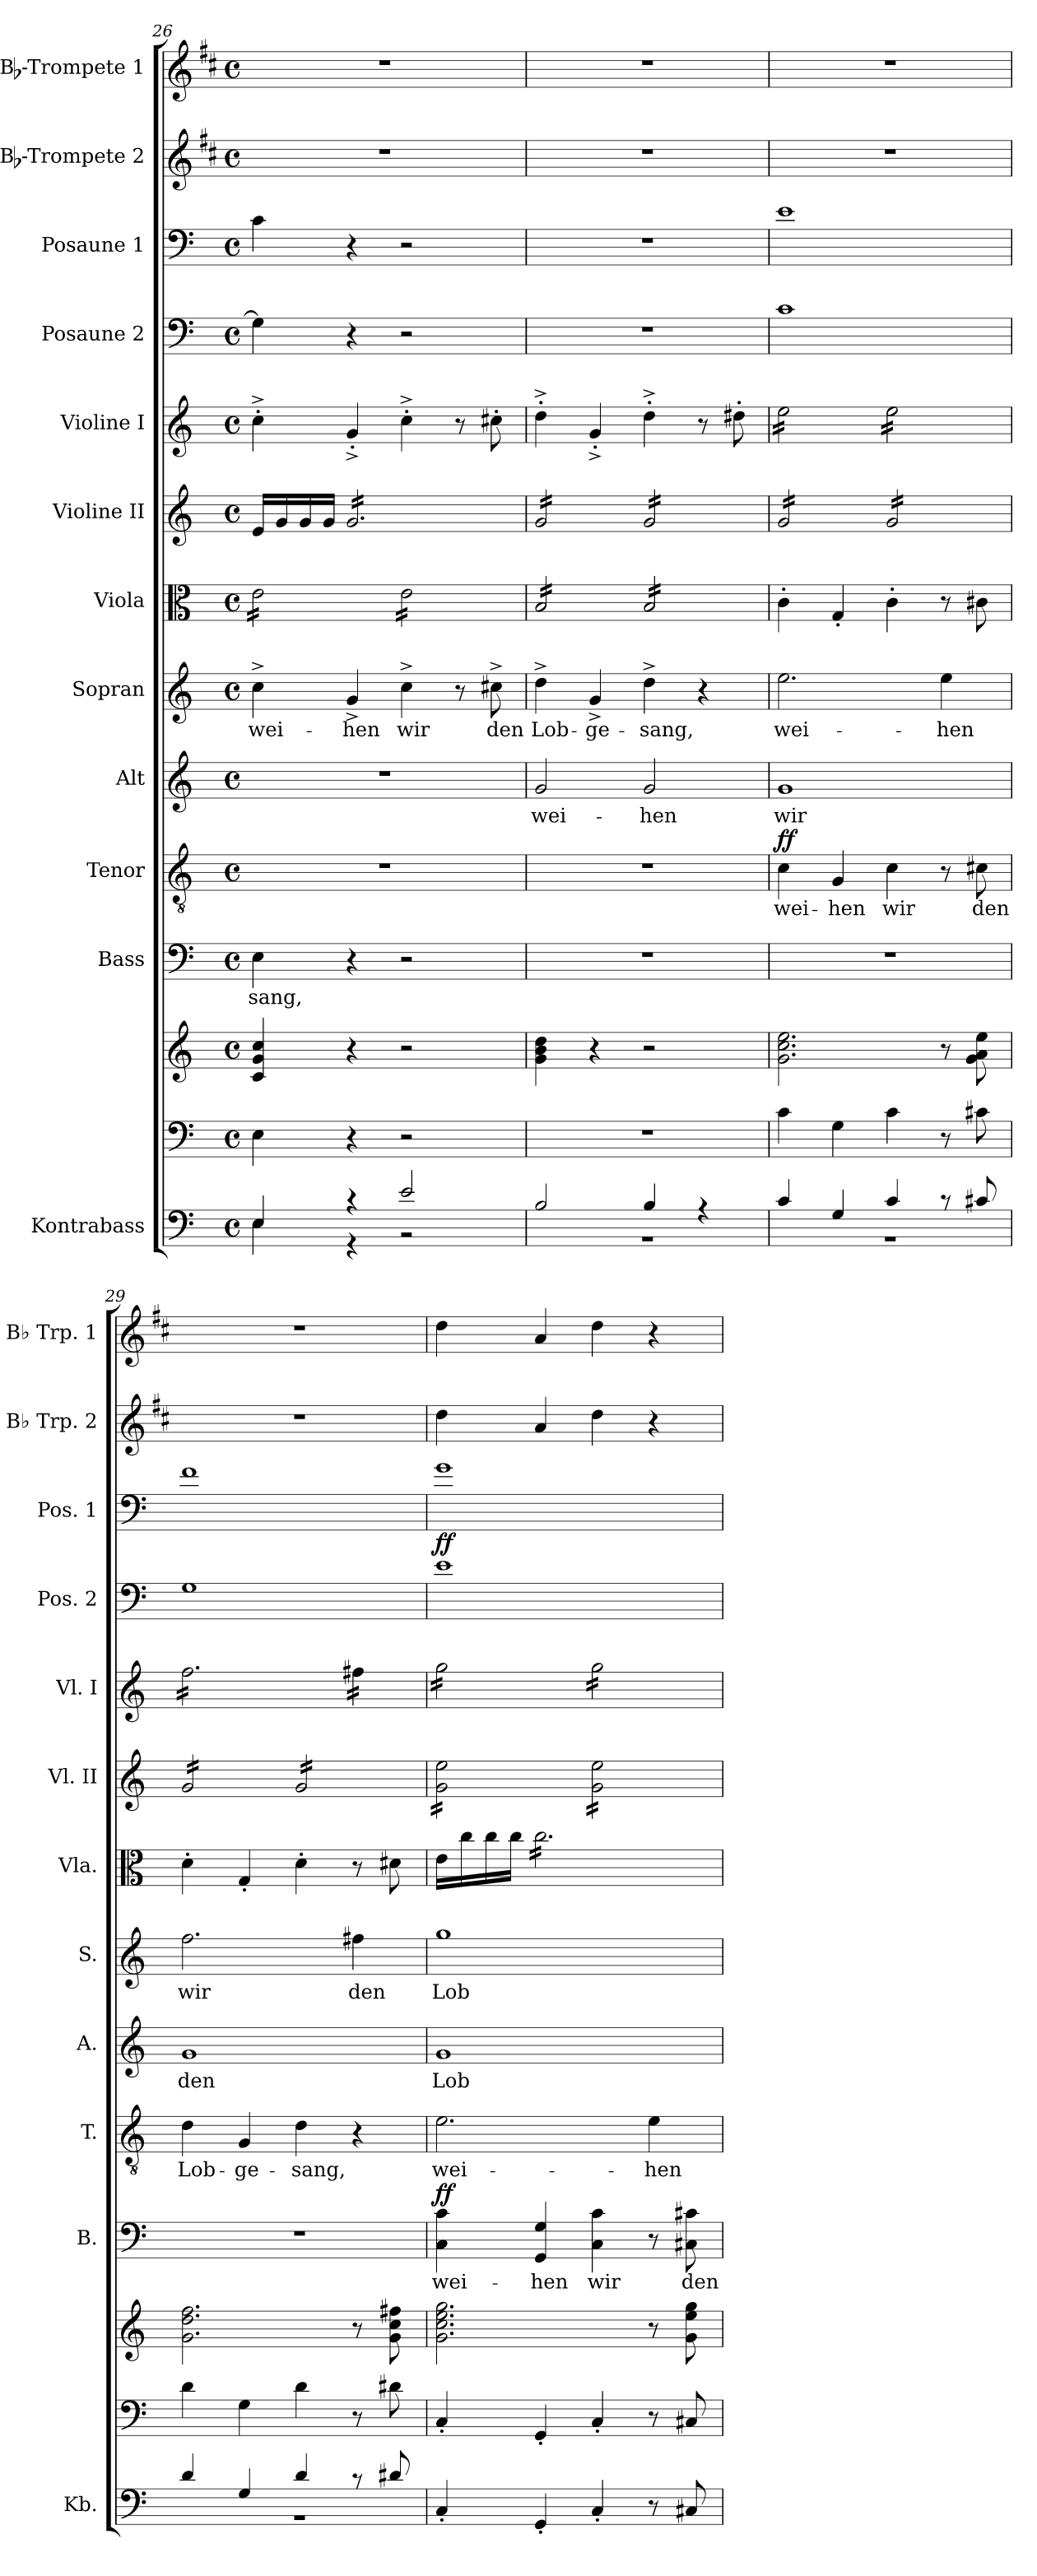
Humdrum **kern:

**kern	**kern	**kern	**kern	**text	**dynam	**kern	**text	**dynam	**kern	**text	**kern	**text	**kern	**kern	**kern	**kern	**kern	**dynam	**kern	**kern
*part13	*part12	*part12	*part11	*part11	*part11	*part10	*part10	*part10	*part9	*part9	*part8	*part8	*part7	*part6	*part5	*part4	*part3	*part3	*part2	*part1
*staff14	*staff13	*staff12	*staff11	*staff11	*staff11	*staff10	*staff10	*staff10	*staff9	*staff9	*staff8	*staff8	*staff7	*staff6	*staff5	*staff4	*staff3	*staff3	*staff2	*staff1
*I"Kontrabass	*	*	*I"Bass	*	*	*I"Tenor	*	*	*I"Alt	*	*I"Sopran	*	*I"Viola	*I"Violine II	*I"Violine I	*I"Posaune 2	*I"Posaune 1	*	*I"Bb-Trompete 2	*I"Bb-Trompete 1
*I'Kb.	*	*	*I'B.	*	*	*I'T.	*	*	*I'A.	*	*I'S.	*	*I'Vla.	*I'Vl. II	*I'Vl. I	*I'Pos. 2	*I'Pos. 1	*	*I'Bb Trp. 2	*I'Bb Trp. 1
*clefF4	*clefF4	*clefG2	*clefF4	*	*	*clefGv2	*	*	*clefG2	*	*clefG2	*	*clefC3	*clefG2	*clefG2	*clefF4	*clefF4	*	*clefG2	*clefG2
*ITrd7c12	*	*	*	*	*	*	*	*	*	*	*	*	*	*	*	*	*	*	*ITrd1c2	*ITrd1c2
*k[]	*k[]	*k[]	*k[]	*	*	*k[]	*	*	*k[]	*	*k[]	*	*k[]	*k[]	*k[]	*k[]	*k[]	*	*k[]	*k[]
*C:	*C:	*C:	*C:	*	*	*C:	*	*	*C:	*	*C:	*	*C:	*C:	*C:	*C:	*C:	*	*C:	*C:
*M4/4	*M4/4	*M4/4	*M4/4	*	*	*M4/4	*	*	*M4/4	*	*M4/4	*	*M4/4	*M4/4	*M4/4	*M4/4	*M4/4	*	*M4/4	*M4/4
*met(c)	*met(c)	*met(c)	*met(c)	*	*	*met(c)	*	*	*met(c)	*	*met(c)	*	*met(c)	*met(c)	*met(c)	*met(c)	*met(c)	*	*met(c)	*met(c)
=26	=26	=26	=26	=26	=26	=26	=26	=26	=26	=26	=26	=26	=26	=26	=26	=26	=26	=26	=26	=26
*^	*	*	*	*	*	*	*	*	*	*	*	*	*	*	*	*	*	*	*	*
!	!	!	!	!	!LO:LY:b	!	!	!	!	!	!	!	!LO:LY:b	!	!	!	!	!	!	!	!
*	*	*	*	*	*	*	*	*	*	*	*	*	*	*tremolo	*	*	*	*	*	*	*
4EE/	4EE\	4E\	4c/ 4g/ 4cc/	4E\	-sang,	.	1r	.	.	1r	.	4cc^>\	wei-	16e\LL	16e/LL	4cc^>'>\	4G\]	4c\	.	1r	1r
.	.	.	.	.	.	.	.	.	.	.	.	.	.	16e\	16g/	.	.	.	.	.	.
.	.	.	.	.	.	.	.	.	.	.	.	.	.	16e\	16g/	.	.	.	.	.	.
.	.	.	.	.	.	.	.	.	.	.	.	.	.	16e\	16g/JJ	.	.	.	.	.	.
!	!	!	!	!	!	!	!	!	!	!	!	!	!LO:LY:b	!	!	!	!	!	!	!	!
*	*	*	*	*	*	*	*	*	*	*	*	*	*	*	*tremolo	*	*	*	*	*	*
4r	4r	4r	4r	4r	.	.	.	.	.	.	.	4g^</	-hen	16e\	16g/LL	4g^<'</	4r	4r	.	.	.
.	.	.	.	.	.	.	.	.	.	.	.	.	.	16e\	16g/	.	.	.	.	.	.
.	.	.	.	.	.	.	.	.	.	.	.	.	.	16e\	16g/	.	.	.	.	.	.
.	.	.	.	.	.	.	.	.	.	.	.	.	.	16e\JJ	16g/	.	.	.	.	.	.
!	!	!	!	!	!	!	!	!	!	!	!	!	!LO:LY:b	!	!	!	!	!	!	!	!
2E/	2r	2r	2r	2r	.	.	.	.	.	.	.	4cc^>\	wir	16e\LL	16g/	4cc^>'>\	2r	2r	.	.	.
.	.	.	.	.	.	.	.	.	.	.	.	.	.	16e\	16g/	.	.	.	.	.	.
.	.	.	.	.	.	.	.	.	.	.	.	.	.	16e\	16g/	.	.	.	.	.	.
.	.	.	.	.	.	.	.	.	.	.	.	.	.	16e\	16g/	.	.	.	.	.	.
.	.	.	.	.	.	.	.	.	.	.	.	8r	.	16e\	16g/	8r	.	.	.	.	.
.	.	.	.	.	.	.	.	.	.	.	.	.	.	16e\	16g/	.	.	.	.	.	.
!	!	!	!	!	!	!	!	!	!	!	!	!	!LO:LY:b	!	!	!	!	!	!	!	!
.	.	.	.	.	.	.	.	.	.	.	.	8cc#X^>\	den	16e\	16g/	8cc#X'>\	.	.	.	.	.
.	.	.	.	.	.	.	.	.	.	.	.	.	.	16e\JJ	16g/JJ	.	.	.	.	.	.
!!LO:PB:g=z
=27	=27	=27	=27	=27	=27	=27	=27	=27	=27	=27	=27	=27	=27	=27	=27	=27	=27	=27	=27	=27	=27
!	!	!	!	!	!	!	!	!	!	!	!LO:LY:b	!	!LO:LY:b	!	!	!	!	!	!	!	!
2BB/	1rBB	1r	4g\ 4b\ 4dd\	1r	.	.	1r	.	.	2g/	wei-	4dd^>\	Lob-	16B/LL	16g/LL	4dd^>'>\	1r	1r	.	1r	1r
.	.	.	.	.	.	.	.	.	.	.	.	.	.	16B/	16g/	.	.	.	.	.	.
.	.	.	.	.	.	.	.	.	.	.	.	.	.	16B/	16g/	.	.	.	.	.	.
.	.	.	.	.	.	.	.	.	.	.	.	.	.	16B/	16g/	.	.	.	.	.	.
!	!	!	!	!	!	!	!	!	!	!	!	!	!LO:LY:b	!	!	!	!	!	!	!	!
.	.	.	4r	.	.	.	.	.	.	.	.	4g^</	-ge-	16B/	16g/	4g^<'</	.	.	.	.	.
.	.	.	.	.	.	.	.	.	.	.	.	.	.	16B/	16g/	.	.	.	.	.	.
.	.	.	.	.	.	.	.	.	.	.	.	.	.	16B/	16g/	.	.	.	.	.	.
.	.	.	.	.	.	.	.	.	.	.	.	.	.	16B/JJ	16g/JJ	.	.	.	.	.	.
!	!	!	!	!	!	!	!	!	!	!	!LO:LY:b	!	!LO:LY:b	!	!	!	!	!	!	!	!
4BB/	.	.	2r	.	.	.	.	.	.	2g/	-hen	4dd^>\	-sang,	16B/LL	16g/LL	4dd^>'>\	.	.	.	.	.
.	.	.	.	.	.	.	.	.	.	.	.	.	.	16B/	16g/	.	.	.	.	.	.
.	.	.	.	.	.	.	.	.	.	.	.	.	.	16B/	16g/	.	.	.	.	.	.
.	.	.	.	.	.	.	.	.	.	.	.	.	.	16B/	16g/	.	.	.	.	.	.
4rA	.	.	.	.	.	.	.	.	.	.	.	4r	.	16B/	16g/	8r	.	.	.	.	.
.	.	.	.	.	.	.	.	.	.	.	.	.	.	16B/	16g/	.	.	.	.	.	.
.	.	.	.	.	.	.	.	.	.	.	.	.	.	16B/	16g/	8dd#X'>\	.	.	.	.	.
.	.	.	.	.	.	.	.	.	.	.	.	.	.	16B/JJ	16g/JJ	.	.	.	.	.	.
*	*	*	*	*	*	*	*	*	*	*	*	*	*	*Xtremolo	*	*	*	*	*	*	*
=28	=28	=28	=28	=28	=28	=28	=28	=28	=28	=28	=28	=28	=28	=28	=28	=28	=28	=28	=28	=28	=28
!	!	!	!	!	!	!	!	!LO:LY:b	!LO:DY:a	!	!LO:LY:b	!	!LO:LY:b	!	!	!	!	!	!	!	!
*	*	*	*	*	*	*	*	*	*	*	*	*	*	*	*	*tremolo	*	*	*	*	*
4C/	1rBB	4c\	2.g\ 2.cc\ 2.ee\	1r	.	.	4c\	wei-	ff	1g	wir	2.ee\	wei-	4c'>\	16g/LL	16ee\LL	1c	1e	.	1r	1r
.	.	.	.	.	.	.	.	.	.	.	.	.	.	.	16g/	16ee\	.	.	.	.	.
.	.	.	.	.	.	.	.	.	.	.	.	.	.	.	16g/	16ee\	.	.	.	.	.
.	.	.	.	.	.	.	.	.	.	.	.	.	.	.	16g/	16ee\	.	.	.	.	.
!	!	!	!	!	!	!	!	!LO:LY:b	!	!	!	!	!	!	!	!	!	!	!	!	!
4GG/	.	4G\	.	.	.	.	4G/	-hen	.	.	.	.	.	4G'</	16g/	16ee\	.	.	.	.	.
.	.	.	.	.	.	.	.	.	.	.	.	.	.	.	16g/	16ee\	.	.	.	.	.
.	.	.	.	.	.	.	.	.	.	.	.	.	.	.	16g/	16ee\	.	.	.	.	.
.	.	.	.	.	.	.	.	.	.	.	.	.	.	.	16g/JJ	16ee\JJ	.	.	.	.	.
!	!	!	!	!	!	!	!	!LO:LY:b	!	!	!	!	!	!	!	!	!	!	!	!	!
4C/	.	4c\	.	.	.	.	4c\	wir	.	.	.	.	.	4c'>\	16g/LL	16ee\LL	.	.	.	.	.
.	.	.	.	.	.	.	.	.	.	.	.	.	.	.	16g/	16ee\	.	.	.	.	.
.	.	.	.	.	.	.	.	.	.	.	.	.	.	.	16g/	16ee\	.	.	.	.	.
.	.	.	.	.	.	.	.	.	.	.	.	.	.	.	16g/	16ee\	.	.	.	.	.
!	!	!	!	!	!	!	!	!	!	!	!	!	!LO:LY:b	!	!	!	!	!	!	!	!
8rB	.	8r	8r	.	.	.	8r	.	.	.	.	4ee\	-hen	8r	16g/	16ee\	.	.	.	.	.
.	.	.	.	.	.	.	.	.	.	.	.	.	.	.	16g/	16ee\	.	.	.	.	.
!	!	!	!	!	!	!	!	!LO:LY:b	!	!	!	!	!	!	!	!	!	!	!	!	!
8C#X/	.	8c#X\	8g\ 8a\ 8ee\	.	.	.	8c#X\	den	.	.	.	.	.	8c#X\	16g/	16ee\	.	.	.	.	.
.	.	.	.	.	.	.	.	.	.	.	.	.	.	.	16g/JJ	16ee\JJ	.	.	.	.	.
=29	=29	=29	=29	=29	=29	=29	=29	=29	=29	=29	=29	=29	=29	=29	=29	=29	=29	=29	=29	=29	=29
!	!	!	!	!	!	!	!	!LO:LY:b	!	!	!LO:LY:b	!	!LO:LY:b	!	!	!	!	!	!	!	!
4D/	1rBB	4d\	2.g\ 2.dd\ 2.ff\	1r	.	.	4d\	Lob-	.	1g	den	2.ff\	wir	4d'>\	16g/LL	16ff\LL	1G	1f	.	1r	1r
.	.	.	.	.	.	.	.	.	.	.	.	.	.	.	16g/	16ff\	.	.	.	.	.
.	.	.	.	.	.	.	.	.	.	.	.	.	.	.	16g/	16ff\	.	.	.	.	.
.	.	.	.	.	.	.	.	.	.	.	.	.	.	.	16g/	16ff\	.	.	.	.	.
!	!	!	!	!	!	!	!	!LO:LY:b	!	!	!	!	!	!	!	!	!	!	!	!	!
4GG/	.	4G\	.	.	.	.	4G/	-ge-	.	.	.	.	.	4G'</	16g/	16ff\	.	.	.	.	.
.	.	.	.	.	.	.	.	.	.	.	.	.	.	.	16g/	16ff\	.	.	.	.	.
.	.	.	.	.	.	.	.	.	.	.	.	.	.	.	16g/	16ff\	.	.	.	.	.
.	.	.	.	.	.	.	.	.	.	.	.	.	.	.	16g/JJ	16ff\	.	.	.	.	.
!	!	!	!	!	!	!	!	!LO:LY:b	!	!	!	!	!	!	!	!	!	!	!	!	!
4D/	.	4d\	.	.	.	.	4d\	-sang,	.	.	.	.	.	4d'>\	16g/LL	16ff\	.	.	.	.	.
.	.	.	.	.	.	.	.	.	.	.	.	.	.	.	16g/	16ff\	.	.	.	.	.
.	.	.	.	.	.	.	.	.	.	.	.	.	.	.	16g/	16ff\	.	.	.	.	.
.	.	.	.	.	.	.	.	.	.	.	.	.	.	.	16g/	16ff\JJ	.	.	.	.	.
!	!	!	!	!	!	!	!	!	!	!	!	!	!LO:LY:b	!	!	!	!	!	!	!	!
8rB	.	8r	8r	.	.	.	4r	.	.	.	.	4ff#X\	den	8r	16g/	16ff#X\LL	.	.	.	.	.
.	.	.	.	.	.	.	.	.	.	.	.	.	.	.	16g/	16ff#X\	.	.	.	.	.
8D#X/	.	8d#X\	8g\ 8cc\ 8ff#X\	.	.	.	.	.	.	.	.	.	.	8d#X\	16g/	16ff#X\	.	.	.	.	.
.	.	.	.	.	.	.	.	.	.	.	.	.	.	.	16g/JJ	16ff#X\JJ	.	.	.	.	.
*v	*v	*	*	*	*	*	*	*	*	*	*	*	*	*	*	*	*	*	*	*	*
=30	=30	=30	=30	=30	=30	=30	=30	=30	=30	=30	=30	=30	=30	=30	=30	=30	=30	=30	=30	=30
!	!	!	!	!LO:LY:b	!LO:DY:a	!	!LO:LY:b	!	!	!LO:LY:b	!	!LO:LY:b	!	!	!	!	!	!LO:DY:b	!	!
4CC'</	4C'</	2.g\ 2.cc\ 2.ee\ 2.gg\	4C\ 4c\	wei-	ff	2.e\	wei-	.	1g	Lob-	1gg	Lob-	16e\LL	16g\ 16ee\LL	16gg\LL	1e	1g	ff	4cc\	4cc\
.	.	.	.	.	.	.	.	.	.	.	.	.	16cc\	16g\ 16ee\	16gg\	.	.	.	.	.
.	.	.	.	.	.	.	.	.	.	.	.	.	16cc\	16g\ 16ee\	16gg\	.	.	.	.	.
.	.	.	.	.	.	.	.	.	.	.	.	.	16cc\JJ	16g\ 16ee\	16gg\	.	.	.	.	.
!	!	!	!	!LO:LY:b	!	!	!	!	!	!	!	!	!	!	!	!	!	!	!	!
*	*	*	*	*	*	*	*	*	*	*	*	*	*tremolo	*	*	*	*	*	*	*
4GGG'</	4GG'</	.	4GG/ 4G/	-hen	.	.	.	.	.	.	.	.	16cc\LL	16g\ 16ee\	16gg\	.	.	.	4g/	4g/
.	.	.	.	.	.	.	.	.	.	.	.	.	16cc\	16g\ 16ee\	16gg\	.	.	.	.	.
.	.	.	.	.	.	.	.	.	.	.	.	.	16cc\	16g\ 16ee\	16gg\	.	.	.	.	.
.	.	.	.	.	.	.	.	.	.	.	.	.	16cc\	16g\ 16ee\JJ	16gg\JJ	.	.	.	.	.
!	!	!	!	!LO:LY:b	!	!	!	!	!	!	!	!	!	!	!	!	!	!	!	!
4CC'</	4C'</	.	4C\ 4c\	wir	.	.	.	.	.	.	.	.	16cc\	16g\ 16ee\LL	16gg\LL	.	.	.	4cc\	4cc\
.	.	.	.	.	.	.	.	.	.	.	.	.	16cc\	16g\ 16ee\	16gg\	.	.	.	.	.
.	.	.	.	.	.	.	.	.	.	.	.	.	16cc\	16g\ 16ee\	16gg\	.	.	.	.	.
.	.	.	.	.	.	.	.	.	.	.	.	.	16cc\	16g\ 16ee\	16gg\	.	.	.	.	.
!	!	!	!	!	!	!	!LO:LY:b	!	!	!	!	!	!	!	!	!	!	!	!	!
8r	8r	8r	8r	.	.	4e\	-hen	.	.	.	.	.	16cc\	16g\ 16ee\	16gg\	.	.	.	4r	4r
.	.	.	.	.	.	.	.	.	.	.	.	.	16cc\	16g\ 16ee\	16gg\	.	.	.	.	.
!	!	!	!	!LO:LY:b	!	!	!	!	!	!	!	!	!	!	!	!	!	!	!	!
8CC#X/	8C#X/	8g\ 8ee\ 8gg\	8C#X\ 8c#X\	den	.	.	.	.	.	.	.	.	16cc\	16g\ 16ee\	16gg\	.	.	.	.	.
.	.	.	.	.	.	.	.	.	.	.	.	.	16cc\JJ	16g\ 16ee\JJ	16gg\JJ	.	.	.	.	.
*	*	*	*	*	*	*	*	*	*	*	*	*	*	*	*Xtremolo	*	*	*	*	*
*	*	*	*	*	*	*	*	*	*	*	*	*	*	*Xtremolo	*	*	*	*	*	*
*	*	*	*	*	*	*	*	*	*	*	*	*	*Xtremolo	*	*	*	*	*	*	*
=	=	=	=	=	=	=	=	=	=	=	=	=	=	=	=	=	=	=	=	=
*-	*-	*-	*-	*-	*-	*-	*-	*-	*-	*-	*-	*-	*-	*-	*-	*-	*-	*-	*-	*-
